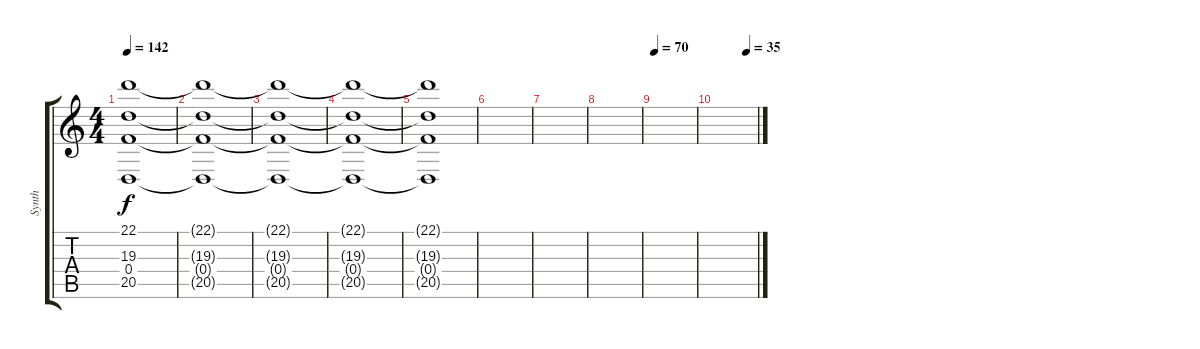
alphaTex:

\track ("Synth" "Synth") {instrument choiraahs}
\staff {score tabs}
\tuning (E4 B3 G3 D3 A2 E2) {hide}
\ts (4 4)
\tempo 142
\clef g2
\ks c
(22.1{t} 19.3{t} 0.4{t} 20.5{t}).1{dy f} |
(22.1{t} 19.3{t} 0.4{t} 20.5{t}).1 |
(22.1{t} 19.3{t} 0.4{t} 20.5{t}).1 |
(22.1{t} 19.3{t} 0.4{t} 20.5{t}).1 |
(22.1{t} 19.3{t} 0.4{t} 20.5{t}).1 |
|
|
|
\tempo 70
|
\tempo (35 0.75)
